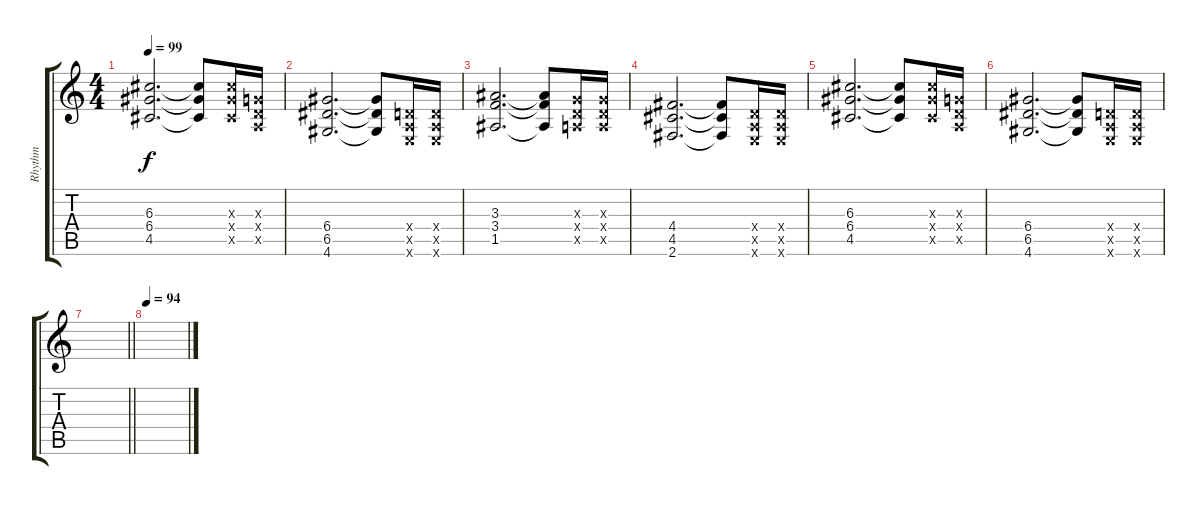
\track ("Rhythm" "Rhythm") {instrument distortionguitar}
\staff {score tabs}
\tuning (E4 B3 G3 D3 A2 E2) {hide}
\ts (4 4)
\tempo 99
\clef g2
\ks c
(6.3 6.4 4.5).2{d dy f} (6.3{t} 6.4{t} 4.5{t}).8 (6.3{x} 6.4{x} 4.5{x}).16 (0.3{x} 0.4{x} 0.5{x}).16 |
(6.4 6.5 4.6).2{d} (6.4{t} 6.5{t} 4.6{t}).8 (0.4{x} 0.5{x} 0.6{x}).16 (0.4{x} 0.5{x} 0.6{x}).16 |
(3.3 3.4 1.5).2{d} (3.3{t} 3.4{t} 1.5{t}).8 (0.3{x} 0.4{x} 0.5{x}).16 (0.3{x} 0.4{x} 0.5{x}).16 |
(4.4 4.5 2.6).2{d} (4.4{t} 4.5{t} 2.6{t}).8 (0.4{x} 0.5{x} 0.6{x}).16 (0.4{x} 0.5{x} 0.6{x}).16 |
(6.3 6.4 4.5).2{d} (6.3{t} 6.4{t} 4.5{t}).8 (6.3{x} 6.4{x} 4.5{x}).16 (0.3{x} 0.4{x} 0.5{x}).16 |
(6.4 6.5 4.6).2{d} (6.4{t} 6.5{t} 4.6{t}).8 (0.4{x} 0.5{x} 0.6{x}).16 (0.4{x} 0.5{x} 0.6{x}).16 |
\barLineRight lightlight
|
\tempo 94
